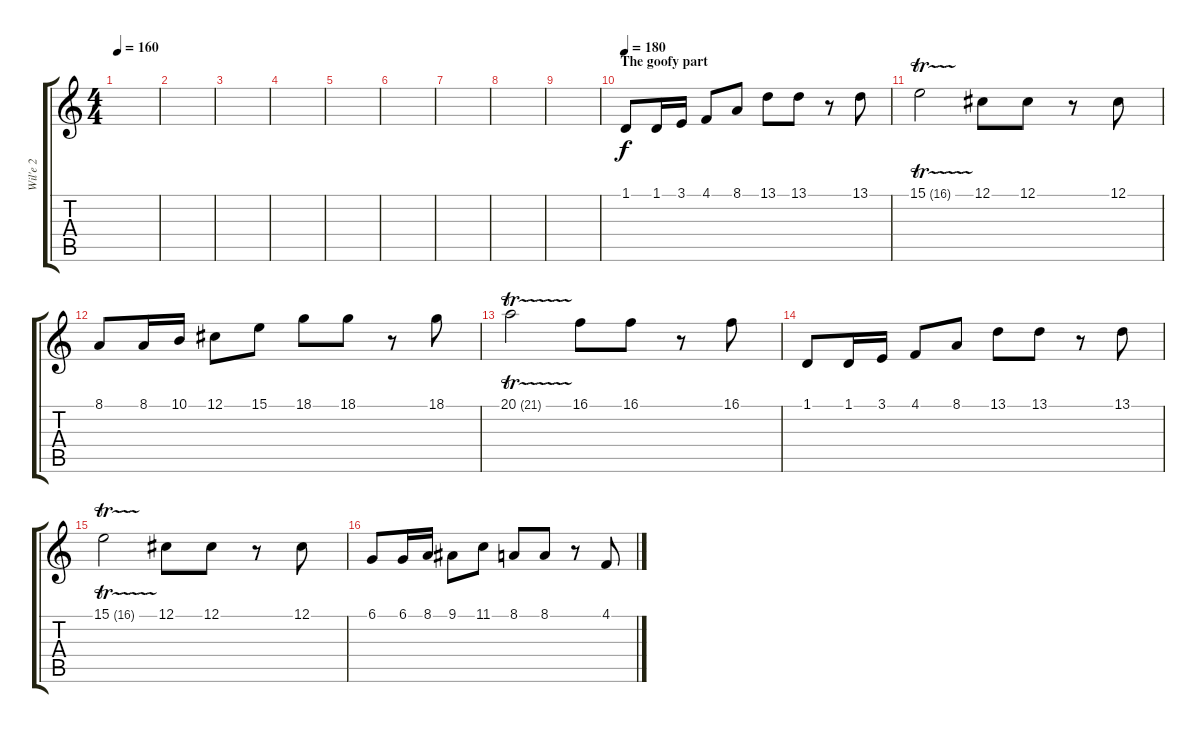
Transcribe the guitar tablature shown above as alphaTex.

\track ("Wil'e 2" "Wil'e 2") {instrument acousticgrandpiano}
\staff {score tabs}
\tuning (Db4 Ab3 E3 B2 Gb2 B1) {hide}
\ts (4 4)
\tempo 160
\clef g2
\ks c
|
|
|
|
|
|
|
|
|
\section ("" "The goofy part")
\tempo 180
1.1.8 1.1.16 3.1.16 4.1.8 8.1.8 13.1.8 13.1.8 r.8 13.1.8 |
15.1{tr (16 16)}.2 12.1.8 12.1.8 r.8 12.1.8 |
8.1.8 8.1.16 10.1.16 12.1.8 15.1.8 18.1.8 18.1.8 r.8 18.1.8 |
20.1{tr (21 32)}.2 16.1.8 16.1.8 r.8 16.1.8 |
1.1.8 1.1.16 3.1.16 4.1.8 8.1.8 13.1.8 13.1.8 r.8 13.1.8 |
15.1{tr (16 32)}.2 12.1.8 12.1.8 r.8 12.1.8 |
6.1.8 6.1.16 8.1.16 9.1.8 11.1.8 8.1.8 8.1.8 r.8 4.1.8
